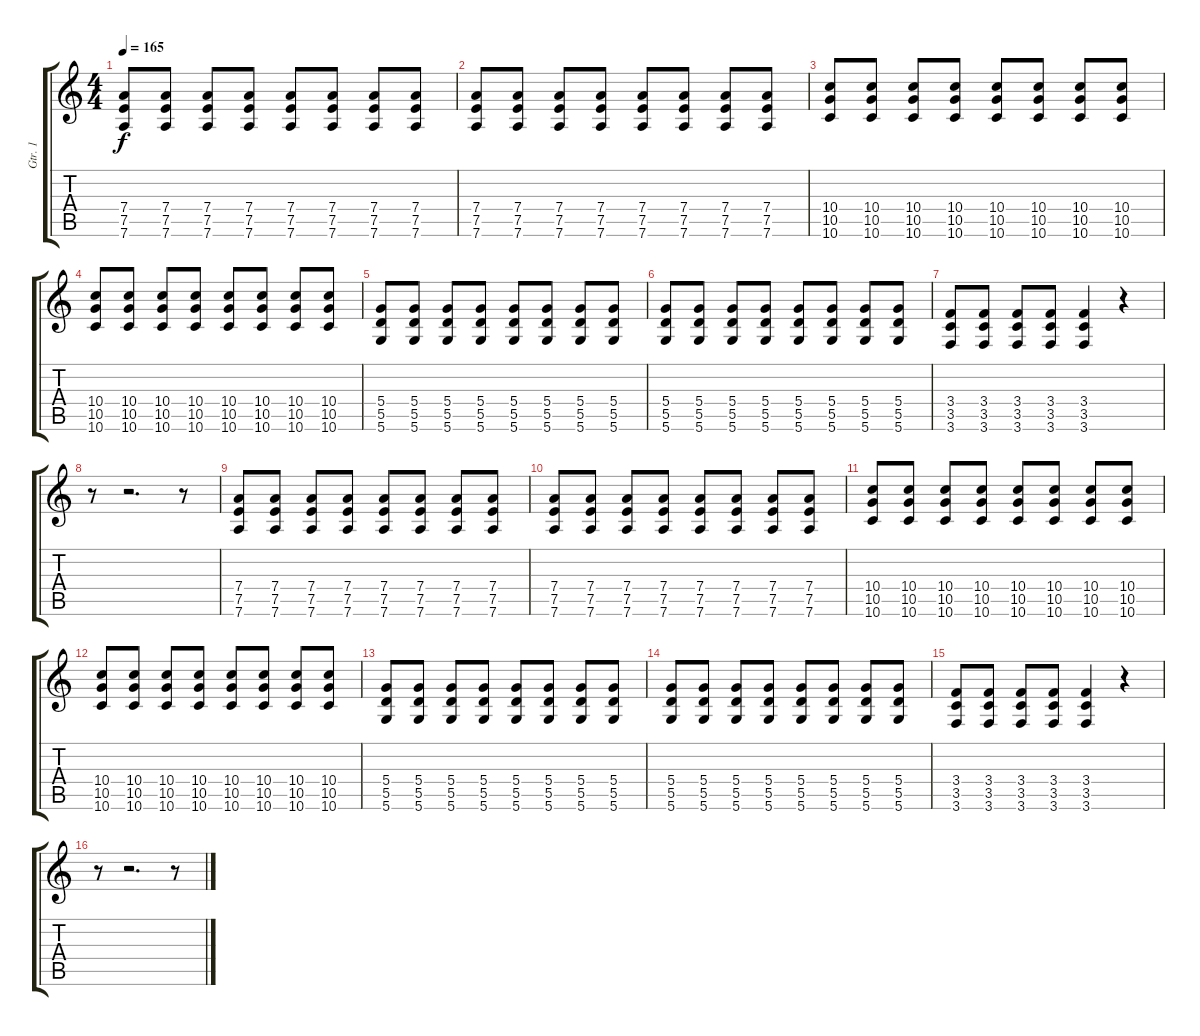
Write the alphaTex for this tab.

\track ("Gtr. 1" "Gtr. 1") {instrument distortionguitar}
\staff {score tabs}
\tuning (E4 B3 G3 D3 A2 D2) {hide}
\ts (4 4)
\tempo 165
\clef g2
\ks c
(7.4 7.5 7.6).8{dy f} (7.4 7.5 7.6).8 (7.4 7.5 7.6).8 (7.4 7.5 7.6).8 (7.4 7.5 7.6).8 (7.4 7.5 7.6).8 (7.4 7.5 7.6).8 (7.4 7.5 7.6).8 |
(7.4 7.5 7.6).8 (7.4 7.5 7.6).8 (7.4 7.5 7.6).8 (7.4 7.5 7.6).8 (7.4 7.5 7.6).8 (7.4 7.5 7.6).8 (7.4 7.5 7.6).8 (7.4 7.5 7.6).8 |
(10.4 10.5 10.6).8 (10.4 10.5 10.6).8 (10.4 10.5 10.6).8 (10.4 10.5 10.6).8 (10.4 10.5 10.6).8 (10.4 10.5 10.6).8 (10.4 10.5 10.6).8 (10.4 10.5 10.6).8 |
(10.4 10.5 10.6).8 (10.4 10.5 10.6).8 (10.4 10.5 10.6).8 (10.4 10.5 10.6).8 (10.4 10.5 10.6).8 (10.4 10.5 10.6).8 (10.4 10.5 10.6).8 (10.4 10.5 10.6).8 |
(5.4 5.5 5.6).8 (5.4 5.5 5.6).8 (5.4 5.5 5.6).8 (5.4 5.5 5.6).8 (5.4 5.5 5.6).8 (5.4 5.5 5.6).8 (5.4 5.5 5.6).8 (5.4 5.5 5.6).8 |
(5.4 5.5 5.6).8 (5.4 5.5 5.6).8 (5.4 5.5 5.6).8 (5.4 5.5 5.6).8 (5.4 5.5 5.6).8 (5.4 5.5 5.6).8 (5.4 5.5 5.6).8 (5.4 5.5 5.6).8 |
(3.4 3.5 3.6).8 (3.4 3.5 3.6).8 (3.4 3.5 3.6).8 (3.4 3.5 3.6).8 (3.4 3.5 3.6).4 r.4 |
r.8 r.2{d} r.8 |
(7.4 7.5 7.6).8 (7.4 7.5 7.6).8 (7.4 7.5 7.6).8 (7.4 7.5 7.6).8 (7.4 7.5 7.6).8 (7.4 7.5 7.6).8 (7.4 7.5 7.6).8 (7.4 7.5 7.6).8 |
(7.4 7.5 7.6).8 (7.4 7.5 7.6).8 (7.4 7.5 7.6).8 (7.4 7.5 7.6).8 (7.4 7.5 7.6).8 (7.4 7.5 7.6).8 (7.4 7.5 7.6).8 (7.4 7.5 7.6).8 |
(10.4 10.5 10.6).8 (10.4 10.5 10.6).8 (10.4 10.5 10.6).8 (10.4 10.5 10.6).8 (10.4 10.5 10.6).8 (10.4 10.5 10.6).8 (10.4 10.5 10.6).8 (10.4 10.5 10.6).8 |
(10.4 10.5 10.6).8 (10.4 10.5 10.6).8 (10.4 10.5 10.6).8 (10.4 10.5 10.6).8 (10.4 10.5 10.6).8 (10.4 10.5 10.6).8 (10.4 10.5 10.6).8 (10.4 10.5 10.6).8 |
(5.4 5.5 5.6).8 (5.4 5.5 5.6).8 (5.4 5.5 5.6).8 (5.4 5.5 5.6).8 (5.4 5.5 5.6).8 (5.4 5.5 5.6).8 (5.4 5.5 5.6).8 (5.4 5.5 5.6).8 |
(5.4 5.5 5.6).8 (5.4 5.5 5.6).8 (5.4 5.5 5.6).8 (5.4 5.5 5.6).8 (5.4 5.5 5.6).8 (5.4 5.5 5.6).8 (5.4 5.5 5.6).8 (5.4 5.5 5.6).8 |
(3.4 3.5 3.6).8 (3.4 3.5 3.6).8 (3.4 3.5 3.6).8 (3.4 3.5 3.6).8 (3.4 3.5 3.6).4 r.4 |
r.8 r.2{d} r.8
